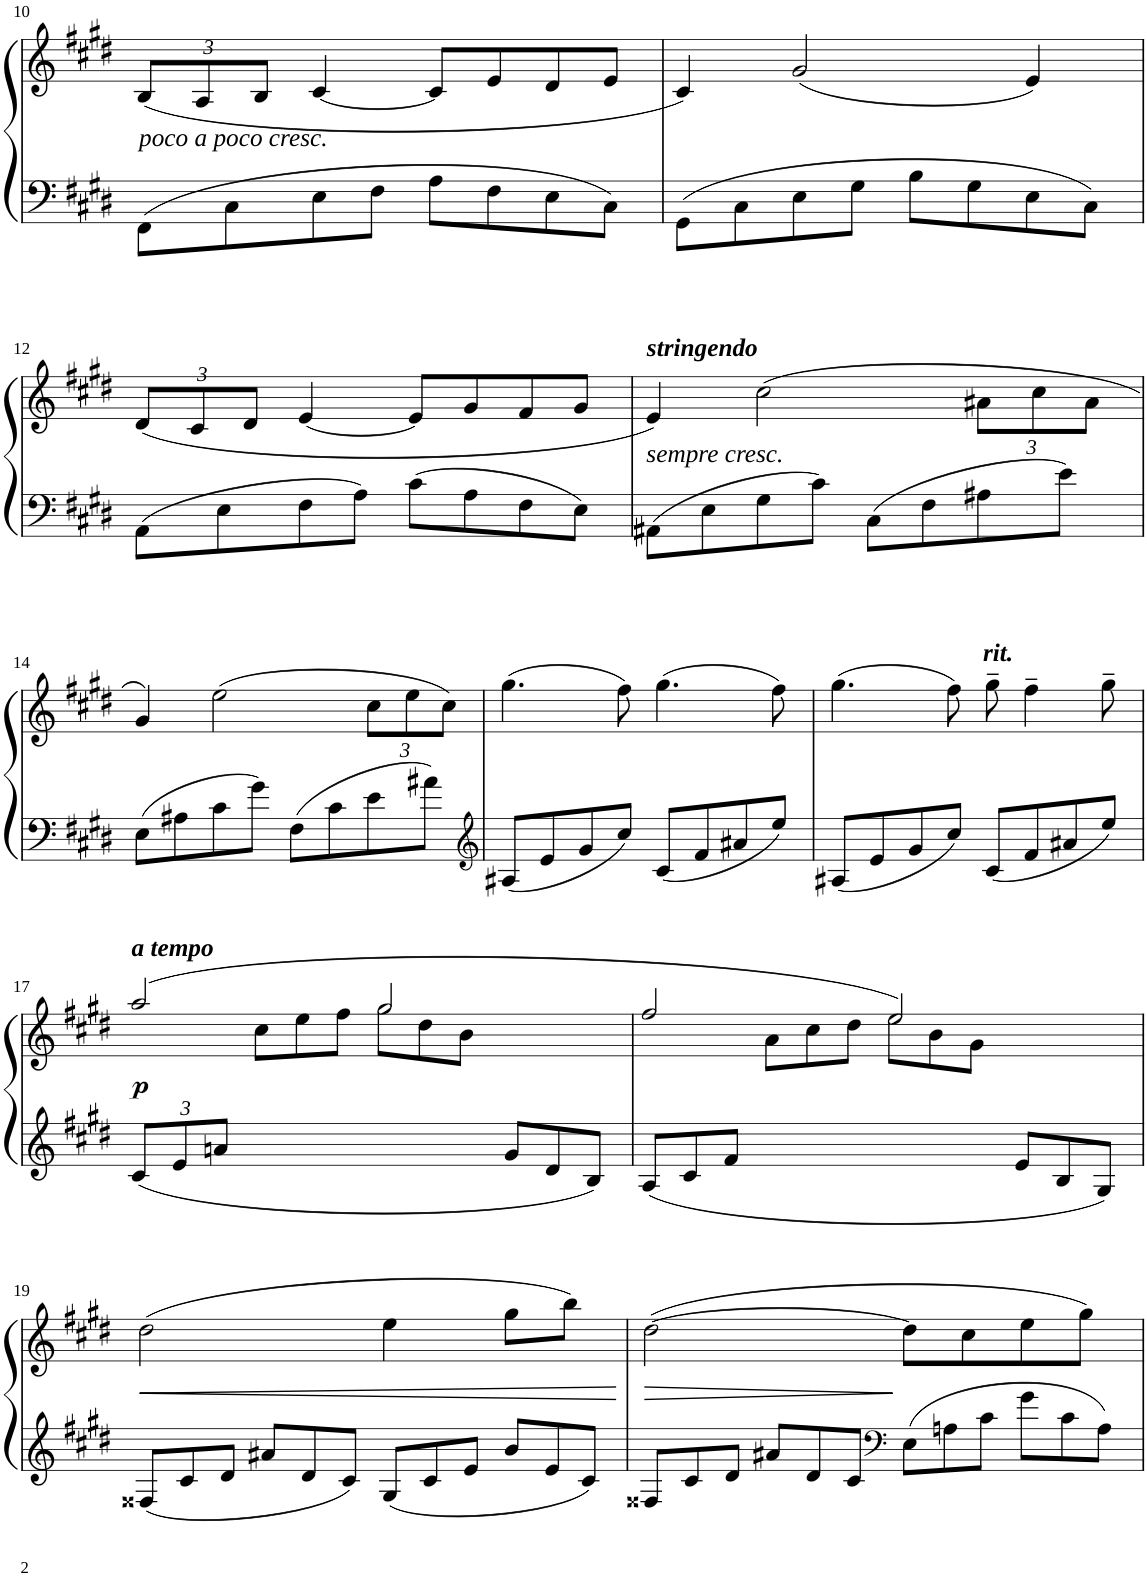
**kern	**kern	**dynam
*part1	*part1	*part1
*staff2	*staff1	*staff1/2
*I"Piano	*	*
*I'Pno	*	*
!!LO:PB:g=z
*clefF4	*clefG2	*
*k[f#c#g#d#]	*k[f#c#g#d#]	*
*M4/4	*M4/4	*
*	*Xbrackettup	*
=10	=10	=10
!	!LO:TX:a:i:t=poco a poco cresc.	!
8FF#\L	(12B/L	.
.	12A/	.
8C#\	.	.
.	12B/J	.
8E\	[4c#/	.
8F#\J	.	.
8A\L	8c#/L]	.
8F#\	8e/	.
8E\	8d#/	.
8C#\J	8e/J	.
=11	=11	=11
8GG#\L	4c#/)	.
8C#\	.	.
8E\	(2g#/	.
8G#\J	.	.
8B\L	.	.
8G#\	.	.
8E\	4e/)	.
8C#\J	.	.
!!LO:LB:g=z
=12	=12	=12
8AA\L	(12d#/L	.
.	12c#/	.
8E\	.	.
.	12d#/J	.
8F#\	[4e/	.
8A\J	.	.
8c#\L	8e/L]	.
8A\	8g#/	.
8F#\	8f#/	.
8E\J	8g#/J	.
=13	=13	=13
!	!LO:TX:a:i:t=sempre cresc.	!
!	!LO:TX:a:Bi:t=stringendo	!
8AA#X\L	4e/)	.
8E\	.	.
8G#\	(2cc#\	.
8c#\J	.	.
8C#\L	.	.
8F#\	.	.
8A#X\	12a#X\L	.
.	12cc#\	.
8e\J	.	.
.	12a#\J	.
!!LO:LB:g=z
=14	=14	=14
8E\L	4g#/)	.
8A#X\	.	.
8c#\	(2ee\	.
8g#\J	.	.
8F#\L	.	.
8c#\	.	.
8e\	12cc#\L	.
.	12ee\	.
8a#X\J	.	.
.	12cc#\J)	.
=15	=15	=15
*clefG2	*	*
8A#X/L	(4.gg#\	.
8e/	.	.
8g#/	.	.
8cc#/J	8ff#\)	.
8c#/L	(4.gg#\	.
8f#/	.	.
8a#X/	.	.
8ee/J	8ff#\)	.
=16	=16	=16
8A#X/L	(4.gg#\	.
8e/	.	.
8g#/	.	.
8cc#/J	8ff#\)	.
!	!LO:TX:a:Bi:t=rit.	!
8c#/L	8gg#~\	.
8f#/	4ff#~\	.
8a#X/	.	.
8ee/J	8gg#~\	.
!!LO:LB:g=z
=17	=17	=17
*Xbrackettup	*	*
*	*^	*
!	!LO:TX:a:Bi:t=a tempo	!	!
!	!	!	!LO:DY:b
12c#/L	(2aa/	4ryy	p
12e/	.	.	.
12an/J	.	.	.
*	*	*Xtuplet	*
4ryy	.	12cc#\L	.
.	.	12ee\	.
.	.	12ff#\J	.
4ryy	2gg#/	12gg#\L	.
.	.	12dd#\	.
.	.	12b\J	.
*Xtuplet	*	*	*
12g#/L	.	4ryy	.
12d#/	.	.	.
12B/J	.	.	.
=18	=18	=18	=18
12A/L	2ff#/	4ryy	.
12c#/	.	.	.
12f#/J	.	.	.
4ryy	.	12a\L	.
.	.	12cc#\	.
.	.	12dd#\J	.
4ryy	2ee/)	12ee\L	.
.	.	12b\	.
.	.	12g#\J	.
12e/L	.	4ryy	.
12B/	.	.	.
12G#/J	.	.	.
*	*v	*v	*
!!LO:LB:g=z
=19	=19	=19
!	!	!LO:HP:b
12F##X/L	(2dd#\	<
12c#/	.	.
12d#/J	.	.
12a#X/L	.	.
12d#/	.	.
12c#/J	.	.
12G#/L	4ee\	.
12c#/	.	.
12e/J	.	.
12b/L	8gg#\L	.
12e/	.	.
.	8bb\J)	.
12c#/J	.	.
.	.	[
=20	=20	=20
!	!	!LO:HP:b
12F##X/L	([2dd#\	>
12c#/	.	.
12d#/J	.	.
12a#X/L	.	.
12d#/	.	.
12c#/J	.	.
*clefF4	*	*
12E\L	8dd#\L]	]
12An\	.	.
.	8cc#\	.
12c#\J	.	.
12g#\L	8ee\	.
12c#\	.	.
.	8gg#\J)	.
12A\J	.	.
=	=	=
*-	*-	*-
